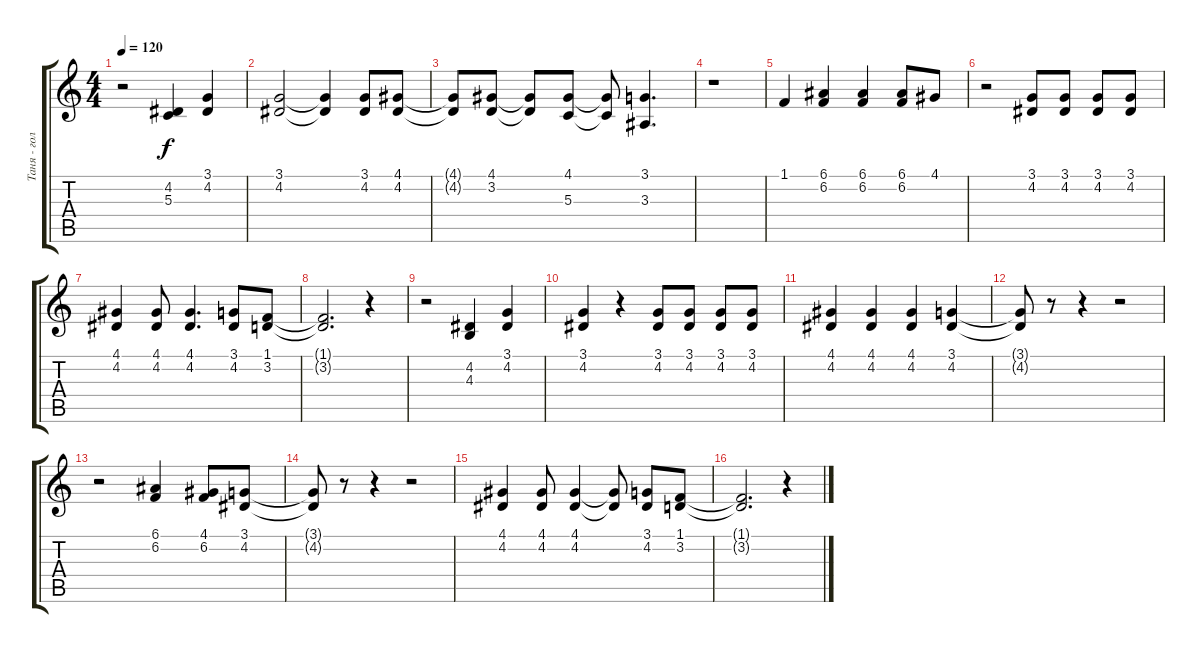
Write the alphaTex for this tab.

\track ("Таня - голос" "Таня - гол") {instrument tenorsax}
\staff {score tabs}
\tuning (E4 B3 G3 D3 A2 E2) {hide}
\ts (4 4)
\tempo 120
\clef g2
\ks c
r.2{dy f} (4.2 5.3).4 (3.1 4.2).4 |
(3.1 4.2).2 (3.1{t} 4.2{t}).4 (3.1 4.2).8 (4.1 4.2).8 |
(4.1{t} 4.2{t}).8 (4.1 3.2).8 (4.1{t} 3.2{t}).8 (4.1 5.3).8 (4.1{t} 5.3{t}).8 (3.1 3.3).4{d} |
r.1 |
1.1.4 (6.1 6.2).4 (6.1 6.2).4 (6.1 6.2).8 4.1.8 |
r.2 (3.1 4.2).8 (3.1 4.2).8 (3.1 4.2).8 (3.1 4.2).8 |
(4.1 4.2).4 (4.1 4.2).8 (4.1 4.2).4{d} (3.1 4.2).8 (1.1 3.2).8 |
(1.1{t} 3.2{t}).2{d} r.4 |
r.2 (4.2 4.3).4 (3.1 4.2).4 |
(3.1 4.2).4 r.4 (3.1 4.2).8 (3.1 4.2).8 (3.1 4.2).8 (3.1 4.2).8 |
(4.1 4.2).4 (4.1 4.2).4 (4.1 4.2).4 (3.1 4.2).4 |
(3.1{t} 4.2{t}).8 r.8 r.4 r.2 |
r.2 (6.1 6.2).4 (4.1 6.2).8 (3.1 4.2).8 |
(3.1{t} 4.2{t}).8 r.8 r.4 r.2 |
(4.1 4.2).4 (4.1 4.2).8 (4.1 4.2).4 (4.1{t} 4.2{t}).8 (3.1 4.2).8 (1.1 3.2).8 |
(1.1{t} 3.2{t}).2{d} r.4
